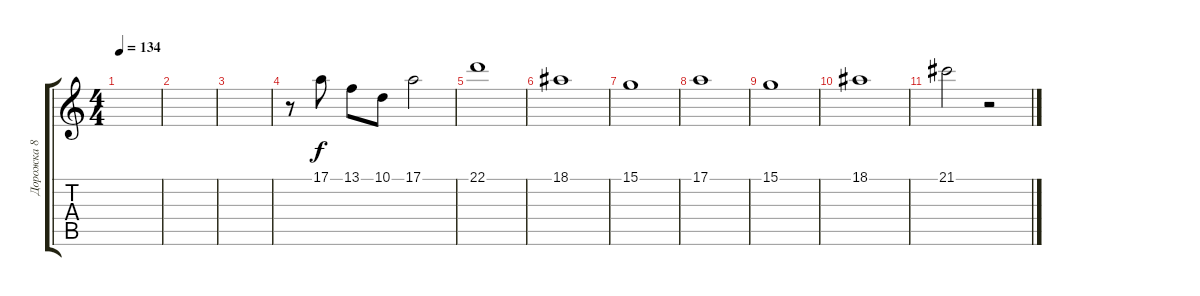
\track ("Дорожка 8" "Дорожка 8") {instrument stringensemble2}
\staff {score tabs}
\tuning (E4 B3 G3 D3 A2 E2) {hide}
\ts (4 4)
\tempo 134
\clef g2
\ks c
|
|
|
r.8 17.1.8 13.1.8 10.1.8 17.1.2 |
22.1.1 |
18.1.1 |
15.1.1 |
17.1.1 |
15.1.1 |
18.1.1 |
21.1.2 r.2
